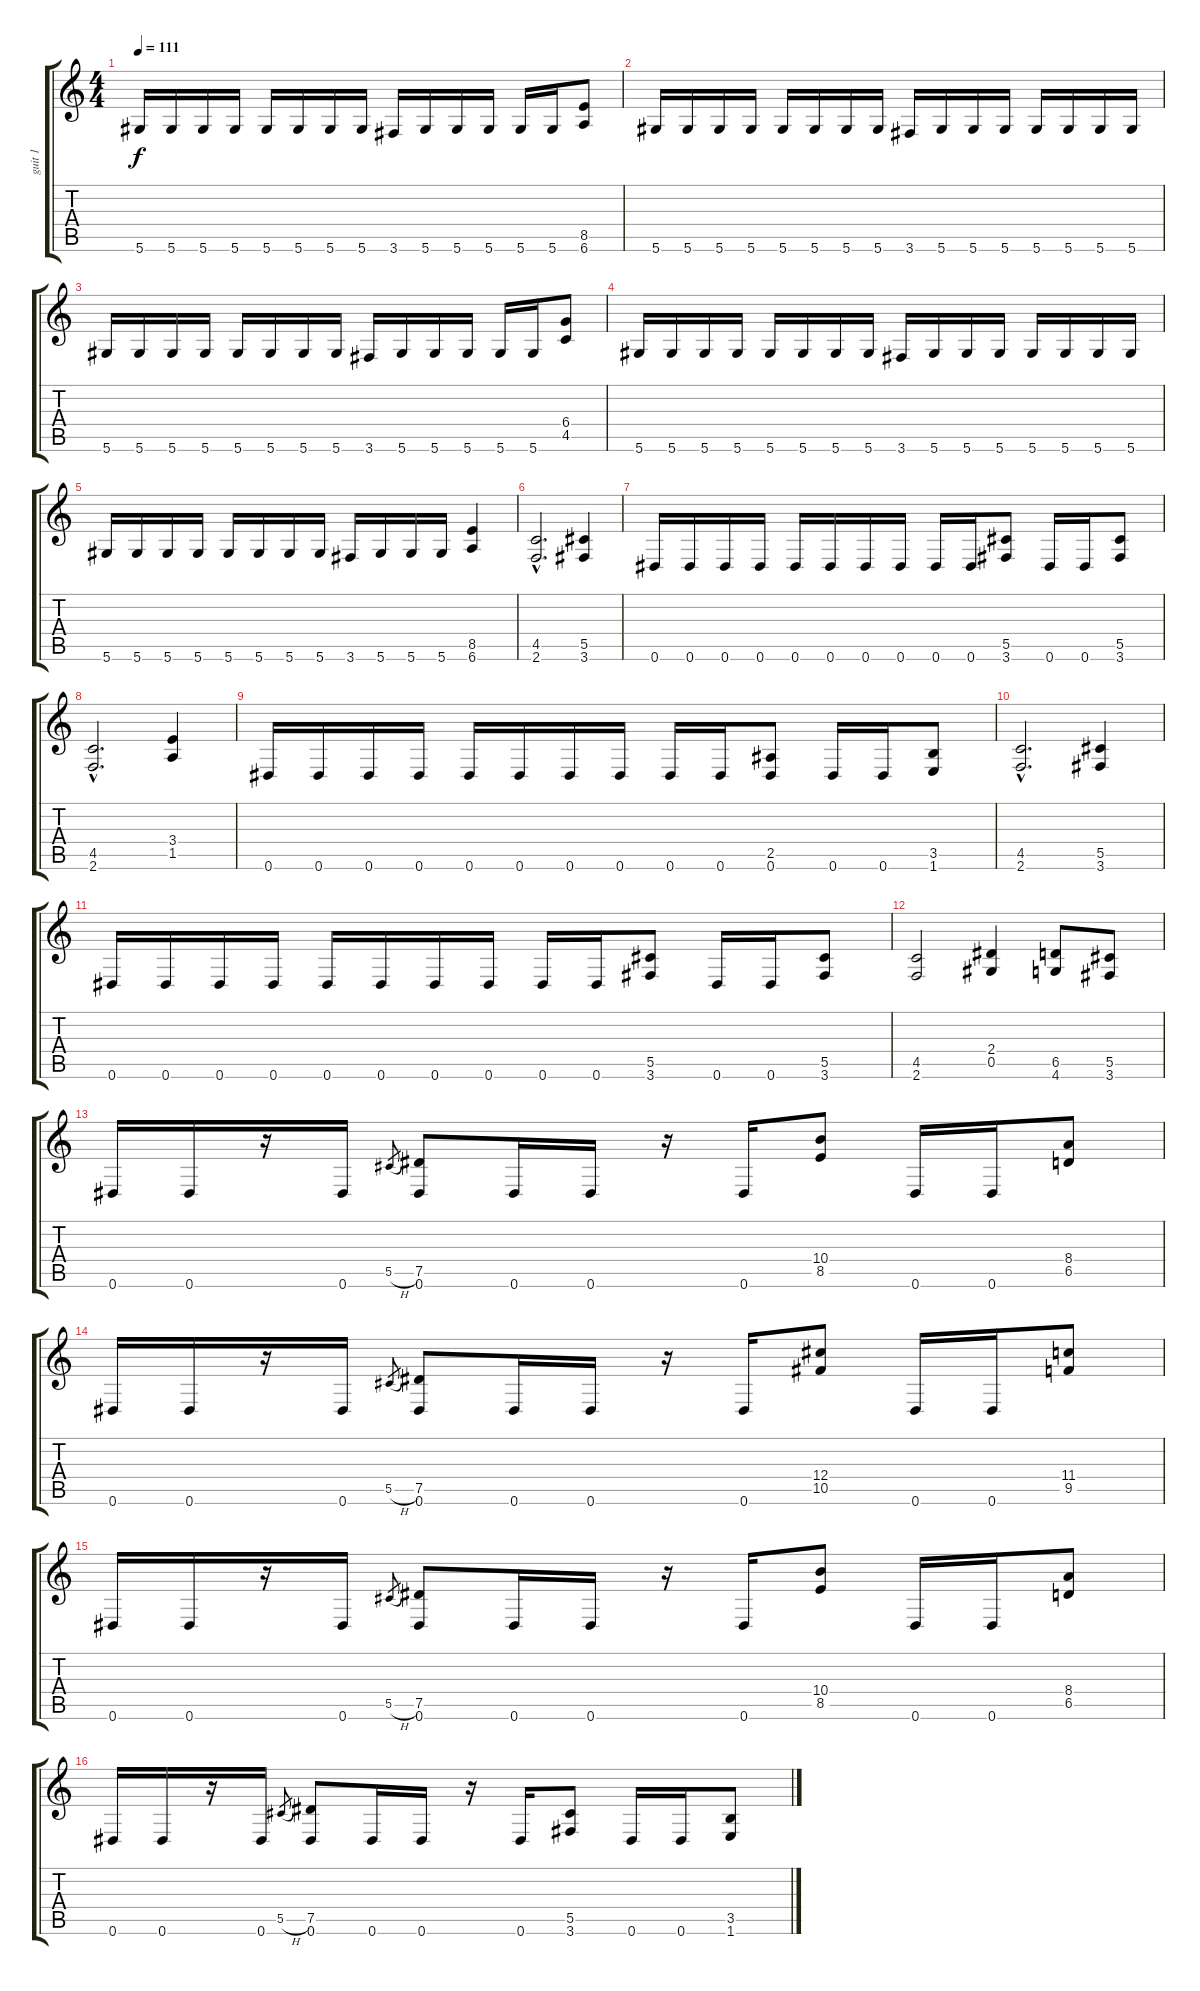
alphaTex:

\track ("guit 1" "guit 1") {instrument distortionguitar}
\staff {score tabs}
\tuning (Eb4 Bb3 Gb3 Db3 Ab2 Eb2) {hide}
\ts (4 4)
\tempo 111
\clef g2
\ks c
5.6.16{dy f} 5.6.16 5.6.16 5.6.16 5.6.16 5.6.16 5.6.16 5.6.16 3.6.16 5.6.16 5.6.16 5.6.16 5.6.16 5.6.16 (8.5 6.6).8 |
5.6.16 5.6.16 5.6.16 5.6.16 5.6.16 5.6.16 5.6.16 5.6.16 3.6.16 5.6.16 5.6.16 5.6.16 5.6.16 5.6.16 5.6.16 5.6.16 |
5.6.16 5.6.16 5.6.16 5.6.16 5.6.16 5.6.16 5.6.16 5.6.16 3.6.16 5.6.16 5.6.16 5.6.16 5.6.16 5.6.16 (6.4 4.5).8 |
5.6.16 5.6.16 5.6.16 5.6.16 5.6.16 5.6.16 5.6.16 5.6.16 3.6.16 5.6.16 5.6.16 5.6.16 5.6.16 5.6.16 5.6.16 5.6.16 |
5.6.16 5.6.16 5.6.16 5.6.16 5.6.16 5.6.16 5.6.16 5.6.16 3.6.16 5.6.16 5.6.16 5.6.16 (8.5 6.6).4 |
(4.5{hac} 2.6{hac}).2{d} (5.5 3.6).4 |
0.6.16 0.6.16 0.6.16 0.6.16 0.6.16 0.6.16 0.6.16 0.6.16 0.6.16 0.6.16 (5.5 3.6).8 0.6.16 0.6.16 (5.5 3.6).8 |
(4.5{hac} 2.6{hac}).2{d} (3.4 1.5).4 |
0.6.16 0.6.16 0.6.16 0.6.16 0.6.16 0.6.16 0.6.16 0.6.16 0.6.16 0.6.16 (2.5 0.6).8 0.6.16 0.6.16 (3.5 1.6).8 |
(4.5{hac} 2.6{hac}).2{d} (5.5 3.6).4 |
0.6.16 0.6.16 0.6.16 0.6.16 0.6.16 0.6.16 0.6.16 0.6.16 0.6.16 0.6.16 (5.5 3.6).8 0.6.16 0.6.16 (5.5 3.6).8 |
(4.5 2.6).2 (2.4 0.5).4 (6.5 4.6).8 (5.5 3.6).8 |
0.6.16 0.6.16 r.16 0.6.16 5.5{h}.8{gr} (7.5 0.6).8 0.6.16 0.6.16 r.16 0.6.16 (10.4 8.5).8 0.6.16 0.6.16 (8.4 6.5).8 |
0.6.16 0.6.16 r.16 0.6.16 5.5{h}.8{gr} (7.5 0.6).8 0.6.16 0.6.16 r.16 0.6.16 (12.4 10.5).8 0.6.16 0.6.16 (11.4 9.5).8 |
0.6.16 0.6.16 r.16 0.6.16 5.5{h}.8{gr} (7.5 0.6).8 0.6.16 0.6.16 r.16 0.6.16 (10.4 8.5).8 0.6.16 0.6.16 (8.4 6.5).8 |
0.6.16 0.6.16 r.16 0.6.16 5.5{h}.8{gr} (7.5 0.6).8 0.6.16 0.6.16 r.16 0.6.16 (5.5 3.6).8 0.6.16 0.6.16 (3.5 1.6).8
